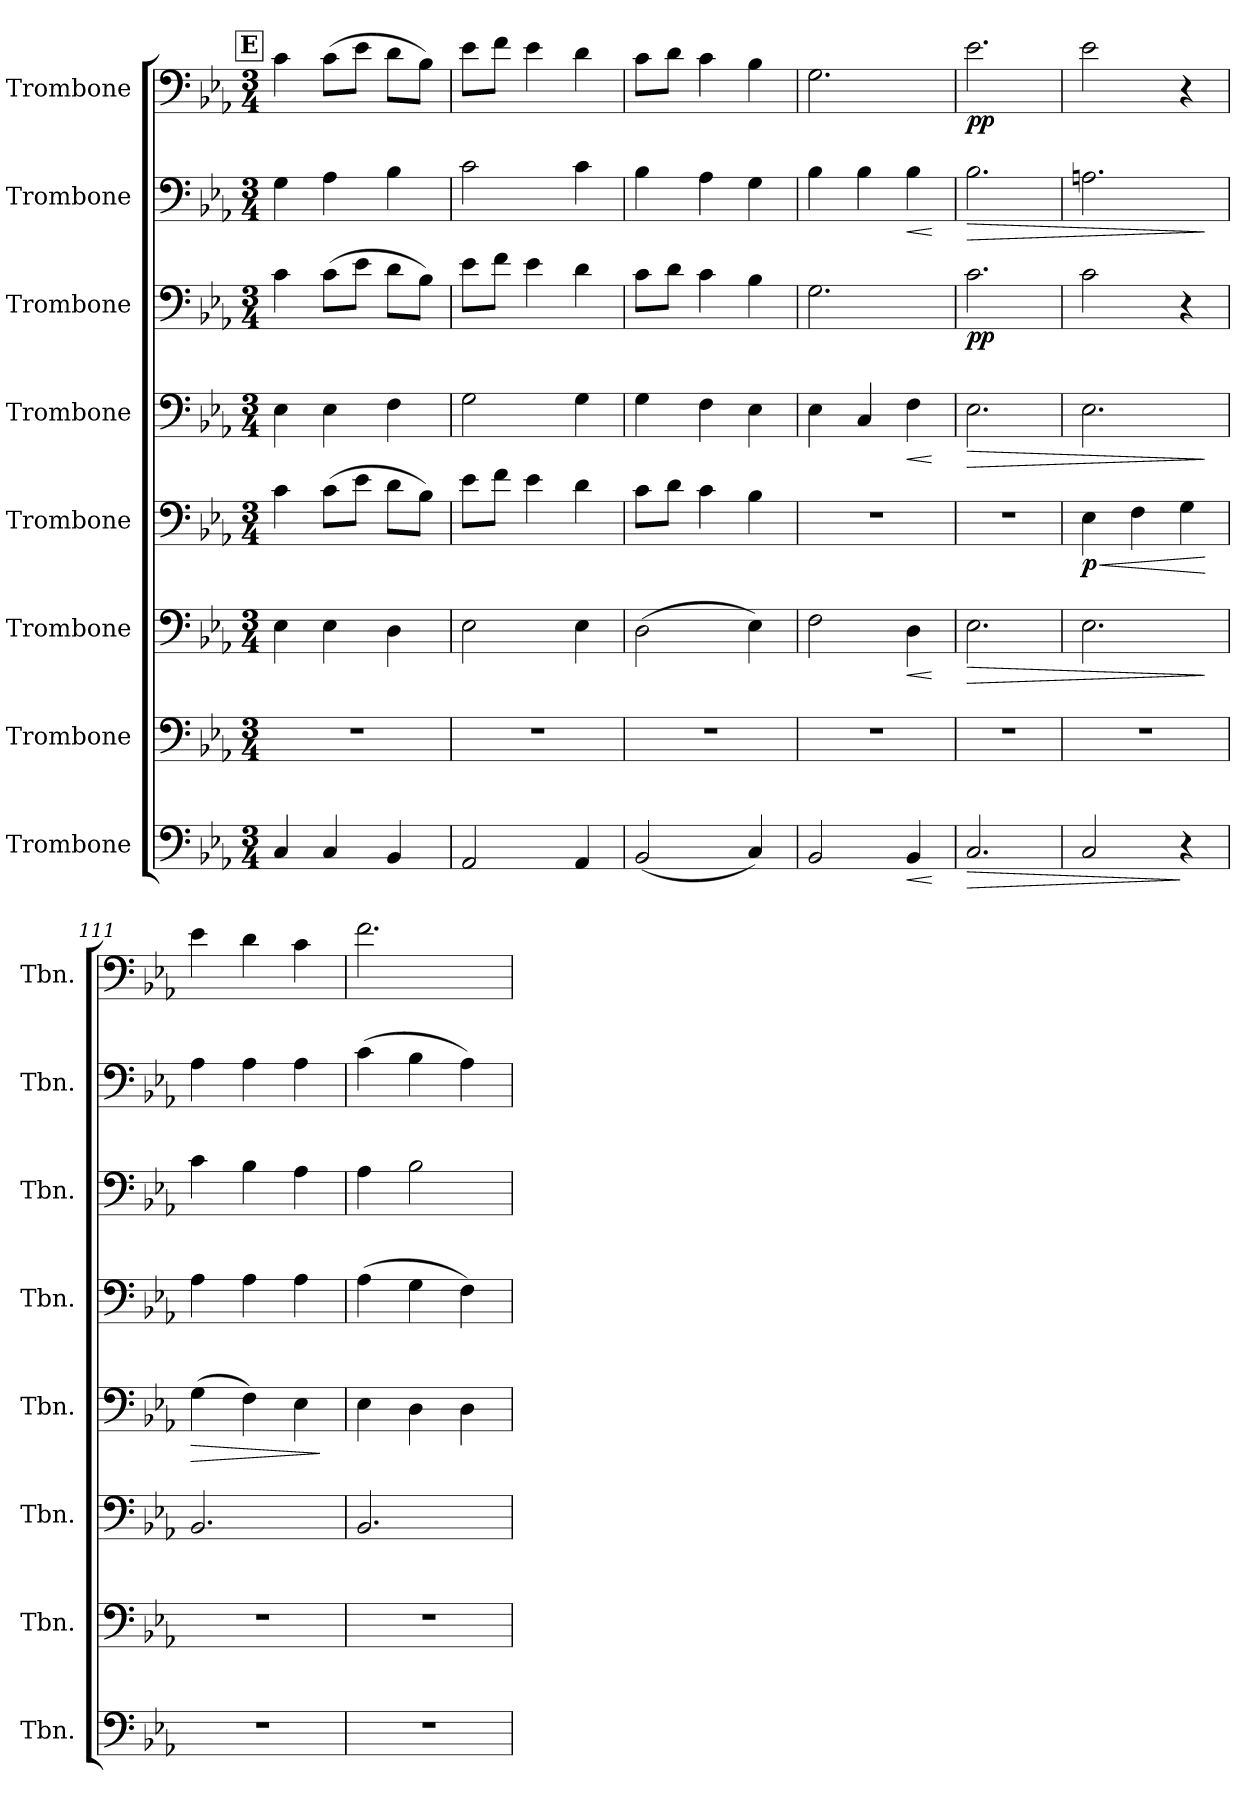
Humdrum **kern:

**kern	**dynam	**kern	**kern	**dynam	**kern	**dynam	**kern	**dynam	**kern	**dynam	**kern	**dynam	**kern	**dynam
*part8	*part8	*part7	*part6	*part6	*part5	*part5	*part4	*part4	*part3	*part3	*part2	*part2	*part1	*part1
*staff8	*staff8	*staff7	*staff6	*staff6	*staff5	*staff5	*staff4	*staff4	*staff3	*staff3	*staff2	*staff2	*staff1	*staff1
*I"Trombone	*	*I"Trombone	*I"Trombone	*	*I"Trombone	*	*I"Trombone	*	*I"Trombone	*	*I"Trombone	*	*I"Trombone	*
*I'Tbn.	*	*I'Tbn.	*I'Tbn.	*	*I'Tbn.	*	*I'Tbn.	*	*I'Tbn.	*	*I'Tbn.	*	*I'Tbn.	*
*clefF4	*	*clefF4	*clefF4	*	*clefF4	*	*clefF4	*	*clefF4	*	*clefF4	*	*clefF4	*
*k[b-e-a-]	*	*k[b-e-a-]	*k[b-e-a-]	*	*k[b-e-a-]	*	*k[b-e-a-]	*	*k[b-e-a-]	*	*k[b-e-a-]	*	*k[b-e-a-]	*
*M3/4	*	*M3/4	*M3/4	*	*M3/4	*	*M3/4	*	*M3/4	*	*M3/4	*	*M3/4	*
!!LO:REH:place=s1:a:B:fs=14:t=E
=105	=105	=105	=105	=105	=105	=105	=105	=105	=105	=105	=105	=105	=105	=105
4C/	.	2.r	4E-\	.	4c\	.	4E-\	.	4c\	.	4G\	.	4c\	.
4C/	.	.	4E-\	.	(8c\L	.	4E-\	.	(8c\L	.	4A-\	.	(8c\L	.
.	.	.	.	.	8e-\J	.	.	.	8e-\J	.	.	.	8e-\J	.
4BB-/	.	.	4D\	.	8d\L	.	4F\	.	8d\L	.	4B-\	.	8d\L	.
.	.	.	.	.	8B-\J)	.	.	.	8B-\J)	.	.	.	8B-\J)	.
!!LO:PB:g=z
=106	=106	=106	=106	=106	=106	=106	=106	=106	=106	=106	=106	=106	=106	=106
2AA-/	.	2.r	2E-\	.	8e-\L	.	2G\	.	8e-\L	.	2c\	.	8e-\L	.
.	.	.	.	.	8f\J	.	.	.	8f\J	.	.	.	8f\J	.
.	.	.	.	.	4e-\	.	.	.	4e-\	.	.	.	4e-\	.
4AA-/	.	.	4E-\	.	4d\	.	4G\	.	4d\	.	4c\	.	4d\	.
=107	=107	=107	=107	=107	=107	=107	=107	=107	=107	=107	=107	=107	=107	=107
(2BB-/	.	2.r	(2D\	.	8c\L	.	4G\	.	8c\L	.	4B-\	.	8c\L	.
.	.	.	.	.	8d\J	.	.	.	8d\J	.	.	.	8d\J	.
.	.	.	.	.	4c\	.	4F\	.	4c\	.	4A-\	.	4c\	.
4C/)	.	.	4E-\)	.	4B-\	.	4E-\	.	4B-\	.	4G\	.	4B-\	.
=108	=108	=108	=108	=108	=108	=108	=108	=108	=108	=108	=108	=108	=108	=108
2BB-/	.	2.r	2F\	.	2.r	.	4E-\	.	2.G\	.	4B-\	.	2.G\	.
.	.	.	.	.	.	.	4C/	.	.	.	4B-\	.	.	.
!	!LO:HP:b	!	!	!LO:HP:b	!	!	!	!LO:HP:b	!	!	!	!LO:HP:b	!	!
4BB-/	<	.	4D\	<	.	.	4F\	<	.	.	4B-\	<	.	.
.	[	.	.	[	.	.	.	[	.	.	.	[	.	.
=109	=109	=109	=109	=109	=109	=109	=109	=109	=109	=109	=109	=109	=109	=109
!	!LO:HP:b	!	!	!LO:HP:b	!	!	!	!LO:HP:b	!	!LO:DY:b	!	!LO:HP:b	!	!LO:DY:b
2.C/	>	2.r	2.E-\	>	2.r	.	2.E-\	>	2.c\	pp	2.B-\	>	2.e-\	pp
=110	=110	=110	=110	=110	=110	=110	=110	=110	=110	=110	=110	=110	=110	=110
!	!	!	!	!	!	!LO:HP:b	!	!	!	!	!	!	!	!
!	!	!	!	!	!	!LO:DY:n=1:b	!	!	!	!	!	!	!	!
2C/	.	2.r	2.E-\	.	4E-\	< p	2.E-\	.	2c\	.	2.An\	.	2e-\	.
.	.	.	.	.	4F\	.	.	.	.	.	.	.	.	.
4r	]	.	.	.	4G\	.	.	.	4r	.	.	.	4r	.
.	.	.	.	]	.	[	.	]	.	.	.	]	.	.
=111	=111	=111	=111	=111	=111	=111	=111	=111	=111	=111	=111	=111	=111	=111
!	!	!	!	!	!	!LO:HP:b	!	!	!	!	!	!	!	!
2.r	.	2.r	2.BB-/	.	(4G\	>	4A-\	.	4c\	.	4A-\	.	4e-\	.
.	.	.	.	.	4F\)	.	4A-\	.	4B-\	.	4A-\	.	4d\	.
.	.	.	.	.	4E-\	.	4A-\	.	4A-\	.	4A-\	.	4c\	.
.	.	.	.	.	.	]	.	.	.	.	.	.	.	.
=112	=112	=112	=112	=112	=112	=112	=112	=112	=112	=112	=112	=112	=112	=112
2.r	.	2.r	2.BB-/	.	4E-\	.	(4A-\	.	4A-\	.	(4c\	.	2.f\	.
.	.	.	.	.	4D\	.	4G\	.	2B-\	.	4B-\	.	.	.
.	.	.	.	.	4D\	.	4F\)	.	.	.	4A-\)	.	.	.
=	=	=	=	=	=	=	=	=	=	=	=	=	=	=
*-	*-	*-	*-	*-	*-	*-	*-	*-	*-	*-	*-	*-	*-	*-
